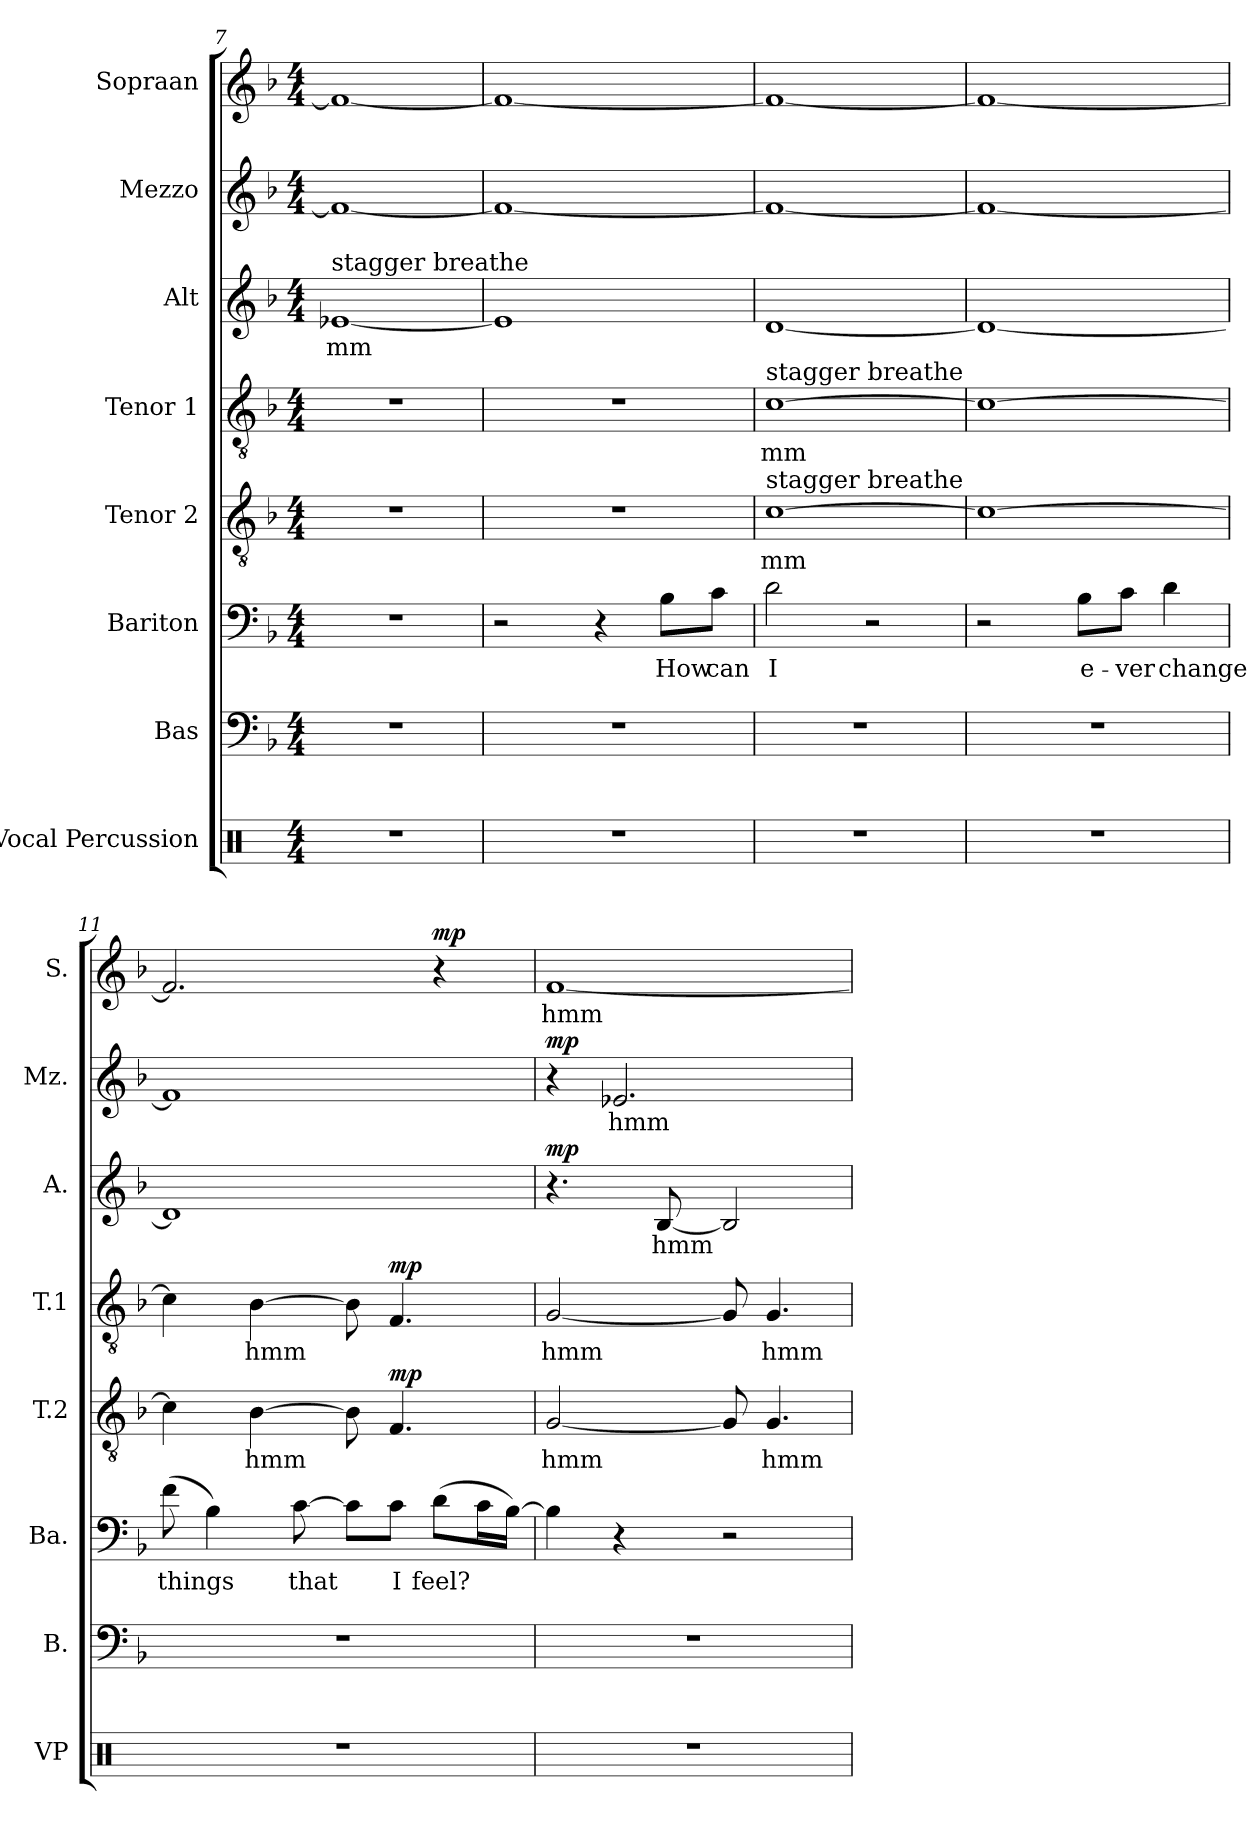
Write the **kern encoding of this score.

**kern	**kern	**kern	**text	**kern	**text	**dynam	**kern	**text	**dynam	**kern	**text	**dynam	**kern	**text	**dynam	**kern	**text	**dynam
*part8	*part7	*part6	*part6	*part5	*part5	*part5	*part4	*part4	*part4	*part3	*part3	*part3	*part2	*part2	*part2	*part1	*part1	*part1
*staff8	*staff7	*staff6	*staff6	*staff5	*staff5	*staff5	*staff4	*staff4	*staff4	*staff3	*staff3	*staff3	*staff2	*staff2	*staff2	*staff1	*staff1	*staff1
*I"Vocal Percussion	*I"Bas	*I"Bariton	*	*I"Tenor 2	*	*	*I"Tenor 1	*	*	*I"Alt	*	*	*I"Mezzo	*	*	*I"Sopraan	*	*
*I'VP	*I'B.	*I'Ba.	*	*I'T.2	*	*	*I'T.1	*	*	*I'A.	*	*	*I'Mz.	*	*	*I'S.	*	*
*clefX	*clefF4	*clefF4	*	*clefGv2	*	*	*clefGv2	*	*	*clefG2	*	*	*clefG2	*	*	*clefG2	*	*
*k[]	*k[b-]	*k[b-]	*	*k[b-]	*	*	*k[b-]	*	*	*k[b-]	*	*	*k[b-]	*	*	*k[b-]	*	*
*M4/4	*M4/4	*M4/4	*	*M4/4	*	*	*M4/4	*	*	*M4/4	*	*	*M4/4	*	*	*M4/4	*	*
=7	=7	=7	=7	=7	=7	=7	=7	=7	=7	=7	=7	=7	=7	=7	=7	=7	=7	=7
!	!	!	!	!	!	!	!	!	!	!LO:TX:a:t=stagger breathe	!	!	!	!	!	!	!	!
!	!	!	!	!	!	!	!	!	!	!	!LO:LY:b	!	!	!	!	!	!	!
1r	1r	1r	.	1r	.	.	1r	.	.	[1e-X	mm	.	1f_	.	.	1f_	.	.
=8	=8	=8	=8	=8	=8	=8	=8	=8	=8	=8	=8	=8	=8	=8	=8	=8	=8	=8
1r	1r	2r	.	1r	.	.	1r	.	.	1e-]	.	.	1f_	.	.	1f_	.	.
.	.	4r	.	.	.	.	.	.	.	.	.	.	.	.	.	.	.	.
!	!	!	!LO:LY:b	!	!	!	!	!	!	!	!	!	!	!	!	!	!	!
.	.	8B-\L	How	.	.	.	.	.	.	.	.	.	.	.	.	.	.	.
!	!	!	!LO:LY:b	!	!	!	!	!	!	!	!	!	!	!	!	!	!	!
.	.	8c\J	can	.	.	.	.	.	.	.	.	.	.	.	.	.	.	.
=9	=9	=9	=9	=9	=9	=9	=9	=9	=9	=9	=9	=9	=9	=9	=9	=9	=9	=9
!	!	!	!	!	!	!	!LO:TX:a:t=stagger breathe	!	!	!	!	!	!	!	!	!	!	!
!	!	!	!	!LO:TX:a:t=stagger breathe	!	!	!	!	!	!	!	!	!	!	!	!	!	!
!	!	!	!LO:LY:b	!	!LO:LY:b	!	!	!LO:LY:b	!	!	!	!	!	!	!	!	!	!
1r	1r	2d\	I	[1c	mm	.	[1c	mm	.	[1d	.	.	1f_	.	.	1f_	.	.
.	.	2r	.	.	.	.	.	.	.	.	.	.	.	.	.	.	.	.
=10	=10	=10	=10	=10	=10	=10	=10	=10	=10	=10	=10	=10	=10	=10	=10	=10	=10	=10
1r	1r	2r	.	1c_	.	.	1c_	.	.	1d_	.	.	1f_	.	.	1f_	.	.
!	!	!	!LO:LY:b	!	!	!	!	!	!	!	!	!	!	!	!	!	!	!
.	.	8B-\L	e-	.	.	.	.	.	.	.	.	.	.	.	.	.	.	.
!	!	!	!LO:LY:b	!	!	!	!	!	!	!	!	!	!	!	!	!	!	!
.	.	8c\J	-ver	.	.	.	.	.	.	.	.	.	.	.	.	.	.	.
!	!	!	!LO:LY:b	!	!	!	!	!	!	!	!	!	!	!	!	!	!	!
.	.	4d\	change	.	.	.	.	.	.	.	.	.	.	.	.	.	.	.
=11	=11	=11	=11	=11	=11	=11	=11	=11	=11	=11	=11	=11	=11	=11	=11	=11	=11	=11
!	!	!	!LO:LY:b	!	!	!	!	!	!	!	!	!	!	!	!	!	!	!
1r	1r	(>8f\	things	4c\]	.	.	4c\]	.	.	1d]	.	.	1f]	.	.	2.f/]	.	.
.	.	4B-\)	.	.	.	.	.	.	.	.	.	.	.	.	.	.	.	.
!	!	!	!	!	!LO:LY:b	!	!	!LO:LY:b	!	!	!	!	!	!	!	!	!	!
.	.	.	.	[4B-\	hmm	.	[4B-\	hmm	.	.	.	.	.	.	.	.	.	.
!	!	!	!LO:LY:b	!	!	!	!	!	!	!	!	!	!	!	!	!	!	!
.	.	[8c\	that	.	.	.	.	.	.	.	.	.	.	.	.	.	.	.
.	.	8c\L]	.	8B-\]	.	.	8B-\]	.	.	.	.	.	.	.	.	.	.	.
!	!	!	!LO:LY:b	!	!	!LO:DY:b	!	!	!LO:DY:b	!	!	!	!	!	!	!	!	!
.	.	8c\J	I	4.F/	.	mp	4.F/	.	mp	.	.	.	.	.	.	.	.	.
!	!	!	!LO:LY:b	!	!	!	!	!	!	!	!	!	!	!	!	!	!	!LO:DY:b
.	.	(>8d\L	feel?	.	.	.	.	.	.	.	.	.	.	.	.	4r	.	mp
.	.	16c\L	.	.	.	.	.	.	.	.	.	.	.	.	.	.	.	.
.	.	[16B-\JJ)	.	.	.	.	.	.	.	.	.	.	.	.	.	.	.	.
!!LO:PB:g=z
=12	=12	=12	=12	=12	=12	=12	=12	=12	=12	=12	=12	=12	=12	=12	=12	=12	=12	=12
!	!	!	!	!	!LO:LY:b	!	!	!LO:LY:b	!	!	!	!LO:DY:b	!	!	!LO:DY:b	!	!LO:LY:b	!
1r	1r	4B-\]	.	[2G/	hmm	.	[2G/	hmm	.	4.r	.	mp	4r	.	mp	[1f	hmm	.
!	!	!	!	!	!	!	!	!	!	!	!	!	!	!LO:LY:b	!	!	!	!
.	.	4r	.	.	.	.	.	.	.	.	.	.	2.e-X/	hmm	.	.	.	.
!	!	!	!	!	!	!	!	!	!	!	!LO:LY:b	!	!	!	!	!	!	!
.	.	.	.	.	.	.	.	.	.	[8B-/	hmm	.	.	.	.	.	.	.
.	.	2r	.	8G/]	.	.	8G/]	.	.	2B-/]	.	.	.	.	.	.	.	.
!	!	!	!	!	!LO:LY:b	!	!	!LO:LY:b	!	!	!	!	!	!	!	!	!	!
.	.	.	.	4.G/	hmm	.	4.G/	hmm	.	.	.	.	.	.	.	.	.	.
=	=	=	=	=	=	=	=	=	=	=	=	=	=	=	=	=	=	=
*-	*-	*-	*-	*-	*-	*-	*-	*-	*-	*-	*-	*-	*-	*-	*-	*-	*-	*-
